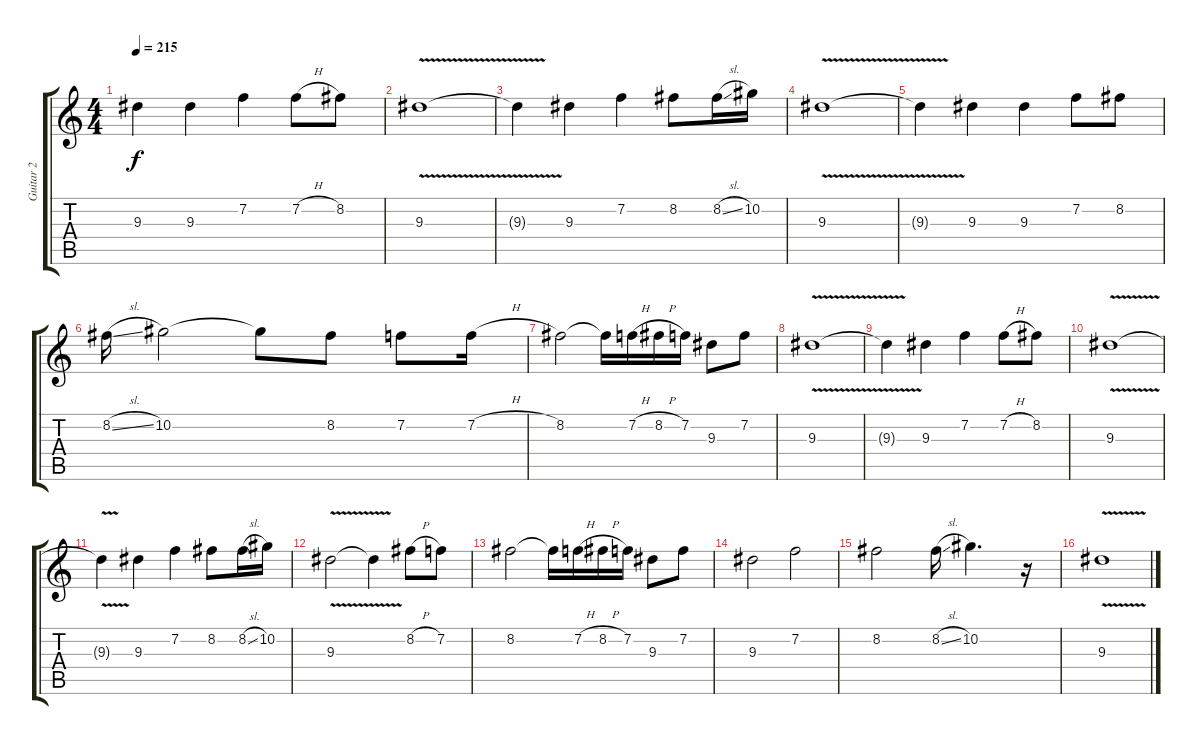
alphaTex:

\track ("Guitar 2" "Guitar 2") {instrument overdrivenguitar}
\staff {score tabs}
\tuning (Eb4 Bb3 Gb3 Db3 Ab2 Eb2) {hide}
\ts (4 4)
\tempo 215
\clef g2
\ks c
9.3{t}.4{dy f} 9.3.4 7.2.4 7.2{h}.8 8.2.8 |
9.3{v}.1 |
9.3{t}.4 9.3.4 7.2.4 8.2.8 8.2{sl}.16 10.2.16 |
9.3{v}.1 |
9.3{t}.4 9.3.4 9.3.4 7.2.8 8.2.8 |
8.2{sl}.16 10.2.2 10.2{t}.8 8.2.8 7.2.8 7.2{h}.16 |
8.2.2 8.2{t}.16 7.2{h}.16 8.2{h}.16 7.2.16 9.3.8 7.2.8 |
9.3{v}.1 |
9.3{t}.4 9.3.4 7.2.4 7.2{h}.8 8.2.8 |
9.3{v}.1 |
9.3{t}.4 9.3.4 7.2.4 8.2.8 8.2{sl}.16 10.2.16 |
9.3{v}.2 9.3{t}.4 8.2{h}.8 7.2.8 |
8.2.2 8.2{t}.16 7.2{h}.16 8.2{h}.16 7.2.16 9.3.8 7.2.8 |
9.3.2 7.2.2 |
8.2.2 8.2{sl}.16 10.2.4{d} r.16 |
9.3{v}.1
